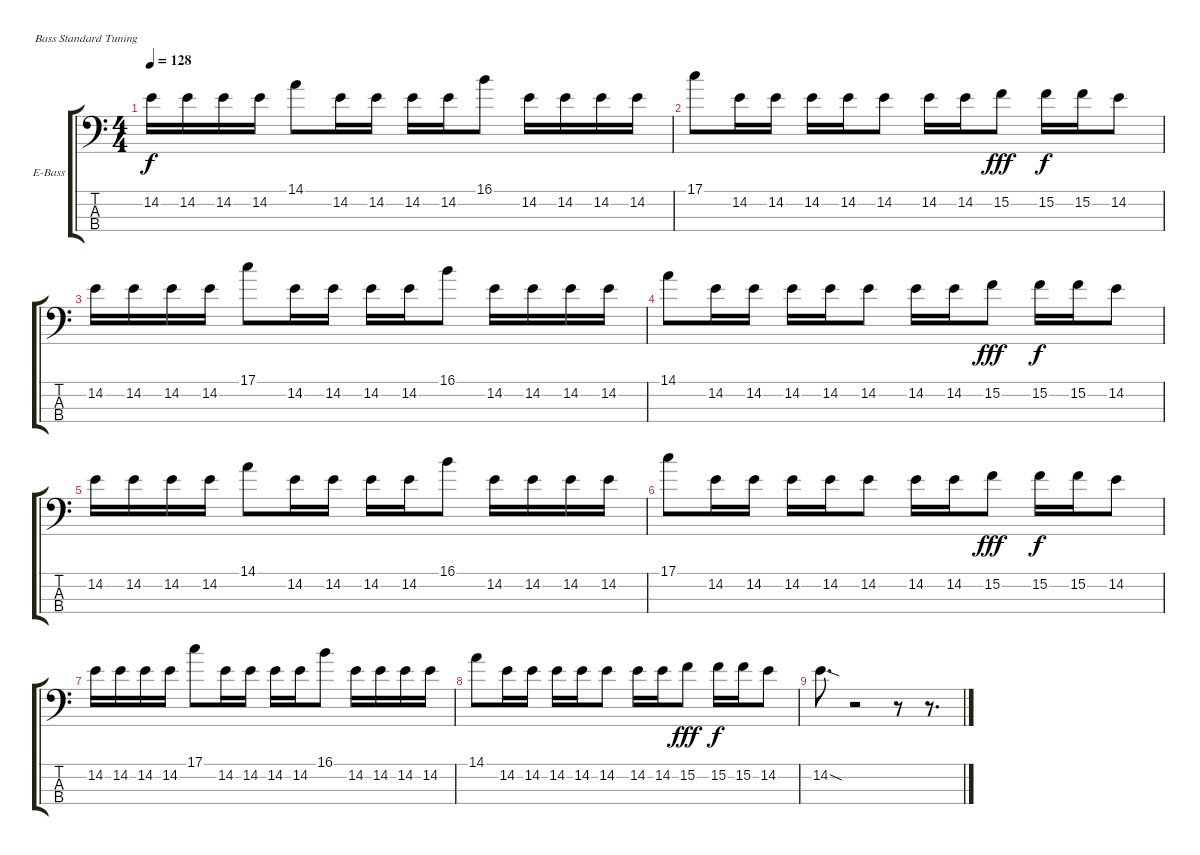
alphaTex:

\defaultSystemsLayout 4
\bracketExtendMode groupsimilarinstruments
\firstSystemTrackNameOrientation horizontal
\otherSystemsTrackNameOrientation horizontal
\track ("Cliff Burton (Dist.Bass-1)" "E-Bass") {instrument electricbassfinger}
\staff {score tabs}
\tuning (G2 D2 A1 E1)
\ts (4 4)
\tempo 128
\clef f4
\ks c
14.2.16{dy f} 14.2.16 14.2.16 14.2.16 14.1.8 14.2.16 14.2.16 14.2.16 14.2.16 16.1.8 14.2.16 14.2.16 14.2.16 14.2.16 |
17.1.8 14.2.16 14.2.16 14.2.16 14.2.16 14.2.8 14.2.16 14.2.16 15.2.8{dy fff} 15.2.16{dy f} 15.2.16 14.2.8 |
14.2.16 14.2.16 14.2.16 14.2.16 17.1.8 14.2.16 14.2.16 14.2.16 14.2.16 16.1.8 14.2.16 14.2.16 14.2.16 14.2.16 |
14.1.8 14.2.16 14.2.16 14.2.16 14.2.16 14.2.8 14.2.16 14.2.16 15.2.8{dy fff} 15.2.16{dy f} 15.2.16 14.2.8 |
14.2.16 14.2.16 14.2.16 14.2.16 14.1.8 14.2.16 14.2.16 14.2.16 14.2.16 16.1.8 14.2.16 14.2.16 14.2.16 14.2.16 |
17.1.8 14.2.16 14.2.16 14.2.16 14.2.16 14.2.8 14.2.16 14.2.16 15.2.8{dy fff} 15.2.16{dy f} 15.2.16 14.2.8 |
14.2.16 14.2.16 14.2.16 14.2.16 17.1.8 14.2.16 14.2.16 14.2.16 14.2.16 16.1.8 14.2.16 14.2.16 14.2.16 14.2.16 |
14.1.8 14.2.16 14.2.16 14.2.16 14.2.16 14.2.8 14.2.16 14.2.16 15.2.8{dy fff} 15.2.16{dy f} 15.2.16 14.2.8 |
14.2{sod}.8{d} r.2 r.8 r.8{d}
